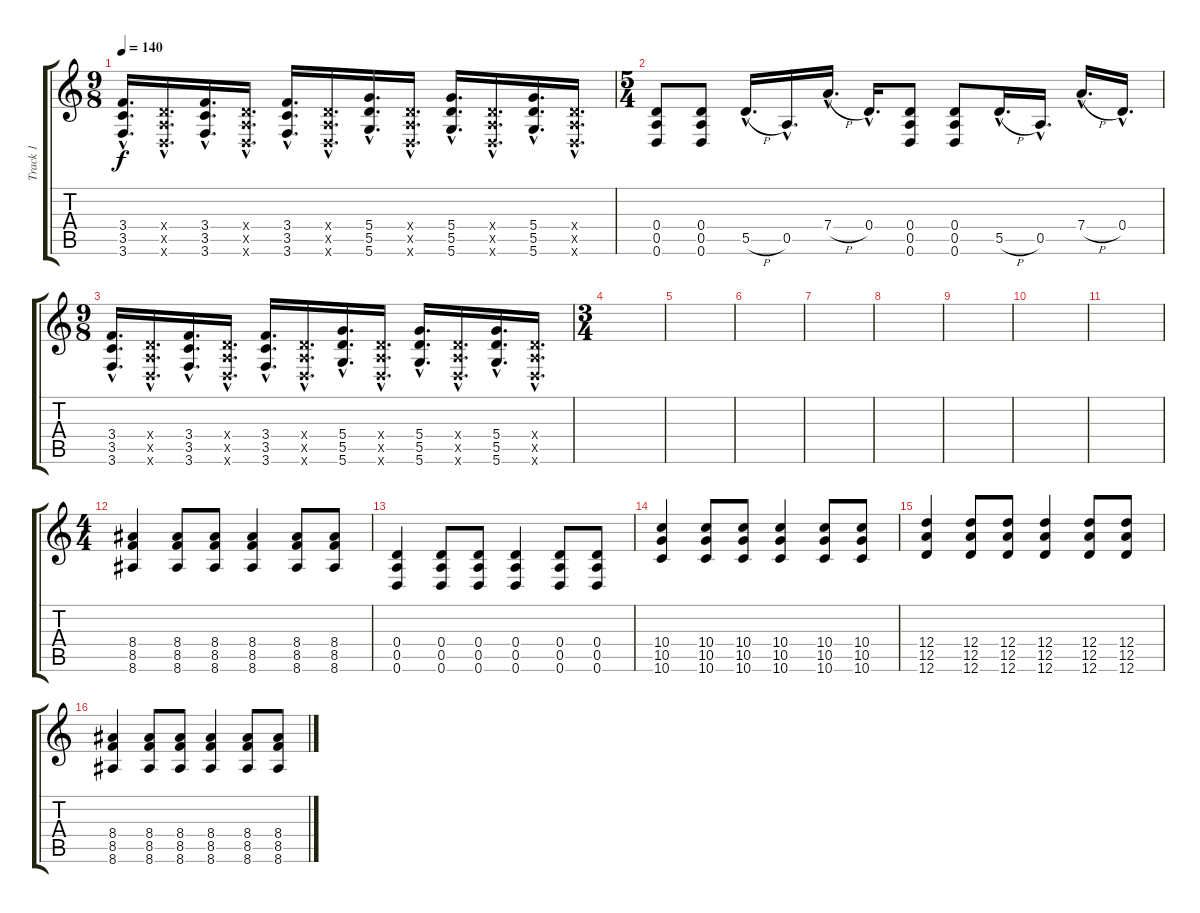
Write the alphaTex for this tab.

\track ("Track 1" "Track 1") {instrument distortionguitar}
\staff {score tabs}
\tuning (E4 B3 G3 D3 A2 D2) {hide}
\ts (9 8)
\tempo 140
\clef g2
\ks c
(3.4{hac} 3.5{hac} 3.6{hac}).16{d dy f} (0.4{hac x} 0.5{hac x} 0.6{hac x}).16{d} (3.4{hac} 3.5{hac} 3.6{hac}).16{d} (0.4{hac x} 0.5{hac x} 0.6{hac x}).16{d} (3.4{hac} 3.5{hac} 3.6{hac}).16{d} (0.4{hac x} 0.5{hac x} 0.6{hac x}).16{d} (5.4{hac} 5.5{hac} 5.6{hac}).16{d} (0.4{hac x} 0.5{hac x} 0.6{hac x}).16{d} (5.4{hac} 5.5{hac} 5.6{hac}).16{d} (0.4{hac x} 0.5{hac x} 0.6{hac x}).16{d} (5.4{hac} 5.5{hac} 5.6{hac}).16{d} (0.4{hac x} 0.5{hac x} 0.6{hac x}).16{d} |
\ts (5 4)
(0.4 0.5 0.6).8 (0.4 0.5 0.6).8 5.5{h hac}.16{d} 0.5{hac}.16{d} 7.4{h hac}.16{d} 0.4{hac}.16{d} (0.4 0.5 0.6).8 (0.4 0.5 0.6).8 5.5{h hac}.16{d} 0.5{hac}.16{d} 7.4{h hac}.16{d} 0.4{hac}.16{d} |
\ts (9 8)
(3.4{hac} 3.5{hac} 3.6{hac}).16{d} (0.4{hac x} 0.5{hac x} 0.6{hac x}).16{d} (3.4{hac} 3.5{hac} 3.6{hac}).16{d} (0.4{hac x} 0.5{hac x} 0.6{hac x}).16{d} (3.4{hac} 3.5{hac} 3.6{hac}).16{d} (0.4{hac x} 0.5{hac x} 0.6{hac x}).16{d} (5.4{hac} 5.5{hac} 5.6{hac}).16{d} (0.4{hac x} 0.5{hac x} 0.6{hac x}).16{d} (5.4{hac} 5.5{hac} 5.6{hac}).16{d} (0.4{hac x} 0.5{hac x} 0.6{hac x}).16{d} (5.4{hac} 5.5{hac} 5.6{hac}).16{d} (0.4{hac x} 0.5{hac x} 0.6{hac x}).16{d} |
\ts (3 4)
|
|
|
|
|
|
|
|
\ts (4 4)
(8.4 8.5 8.6).4 (8.4 8.5 8.6).8 (8.4 8.5 8.6).8 (8.4 8.5 8.6).4 (8.4 8.5 8.6).8 (8.4 8.5 8.6).8 |
(0.4 0.5 0.6).4 (0.4 0.5 0.6).8 (0.4 0.5 0.6).8 (0.4 0.5 0.6).4 (0.4 0.5 0.6).8 (0.4 0.5 0.6).8 |
(10.4 10.5 10.6).4 (10.4 10.5 10.6).8 (10.4 10.5 10.6).8 (10.4 10.5 10.6).4 (10.4 10.5 10.6).8 (10.4 10.5 10.6).8 |
(12.4 12.5 12.6).4 (12.4 12.5 12.6).8 (12.4 12.5 12.6).8 (12.4 12.5 12.6).4 (12.4 12.5 12.6).8 (12.4 12.5 12.6).8 |
(8.4 8.5 8.6).4 (8.4 8.5 8.6).8 (8.4 8.5 8.6).8 (8.4 8.5 8.6).4 (8.4 8.5 8.6).8 (8.4 8.5 8.6).8
